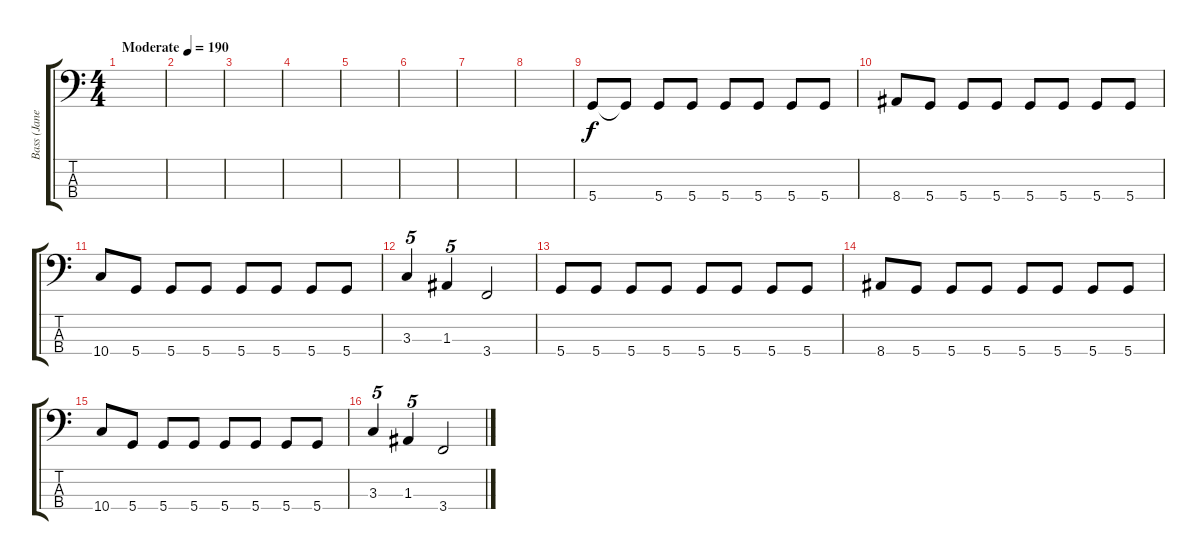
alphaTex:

\track ("Bass (Janet)" "Bass (Jane") {instrument electricbassfinger}
\staff {score tabs}
\tuning (G2 D2 A1 D1) {hide}
\ts (4 4)
\tempo (190 "Moderate")
\clef f4
\ks c
|
|
|
|
|
|
|
|
5.4.8 5.4{t}.8 5.4.8 5.4.8 5.4.8 5.4.8 5.4.8 5.4.8 |
8.4.8 5.4.8 5.4.8 5.4.8 5.4.8 5.4.8 5.4.8 5.4.8 |
10.4.8 5.4.8 5.4.8 5.4.8 5.4.8 5.4.8 5.4.8 5.4.8 |
3.3.4{tu (5 4)} 1.3.4{tu (5 4)} 3.4.2 |
5.4.8 5.4.8 5.4.8 5.4.8 5.4.8 5.4.8 5.4.8 5.4.8 |
8.4.8 5.4.8 5.4.8 5.4.8 5.4.8 5.4.8 5.4.8 5.4.8 |
10.4.8 5.4.8 5.4.8 5.4.8 5.4.8 5.4.8 5.4.8 5.4.8 |
3.3.4{tu (5 4)} 1.3.4{tu (5 4)} 3.4.2
